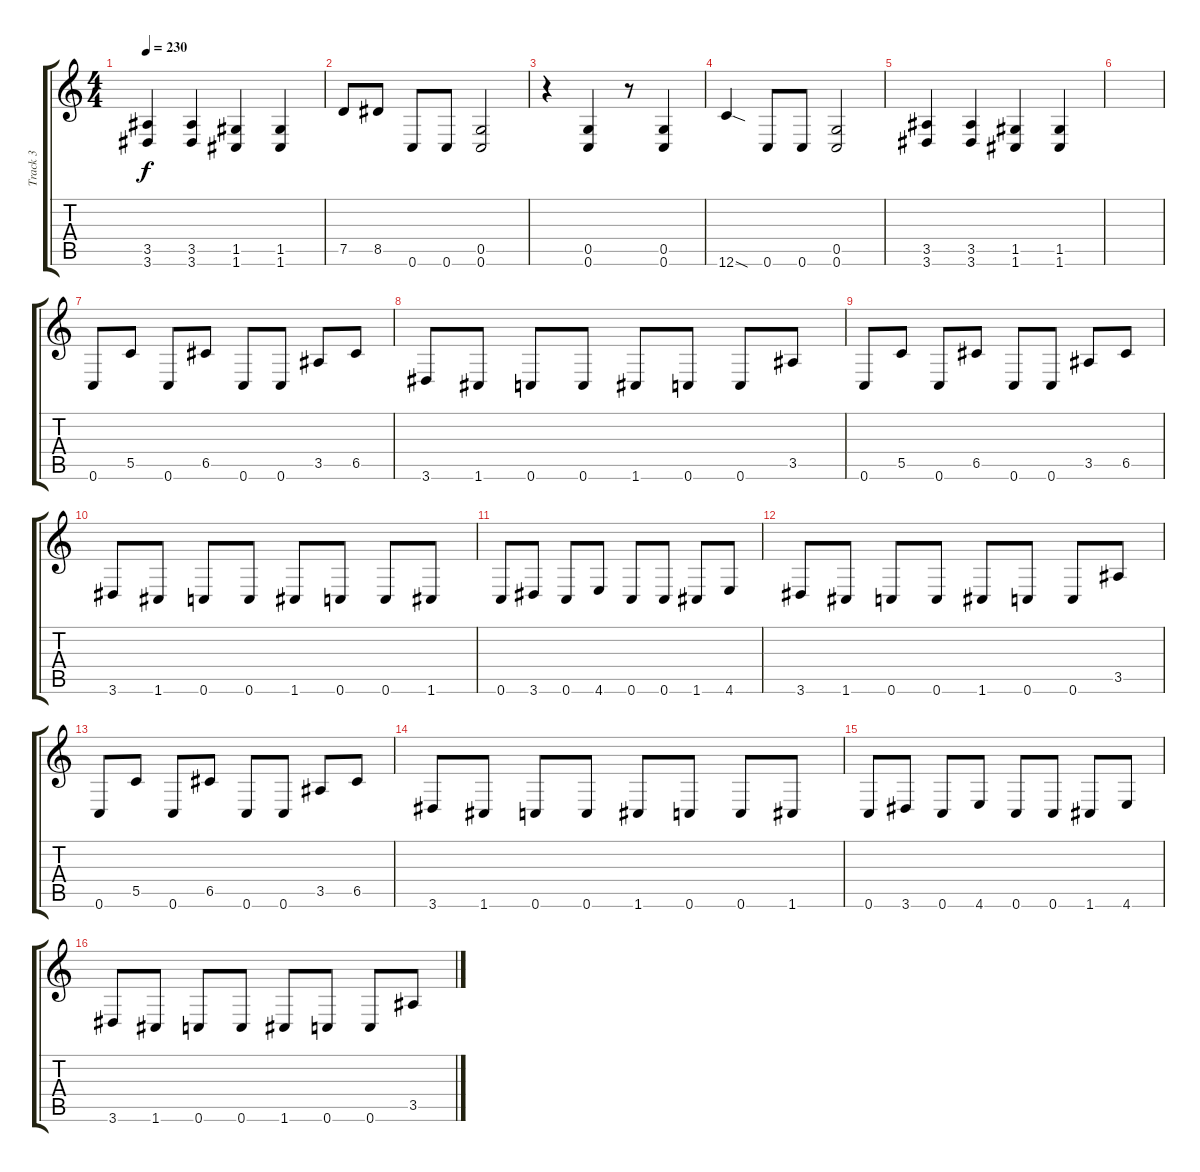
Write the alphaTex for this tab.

\track ("Track 3" "Track 3") {instrument distortionguitar}
\staff {score tabs}
\tuning (D4 A3 F3 C3 G2 C2) {hide}
\ts (4 4)
\tempo 230
\clef g2
\ks c
(3.5 3.6).4{dy f} (3.5 3.6).4 (1.5 1.6).4 (1.5 1.6).4 |
7.5.8 8.5.8 0.6.8 0.6.8 (0.5 0.6).2 |
r.4 (0.5 0.6).4 r.8 (0.5 0.6).4 |
12.6{sod}.4 0.6.8 0.6.8 (0.5 0.6).2 |
(3.5 3.6).4 (3.5 3.6).4 (1.5 1.6).4 (1.5 1.6).4 |
|
0.6.8 5.5.8 0.6.8 6.5.8 0.6.8 0.6.8 3.5.8 6.5.8 |
3.6.8 1.6.8 0.6.8 0.6.8 1.6.8 0.6.8 0.6.8 3.5.8 |
0.6.8 5.5.8 0.6.8 6.5.8 0.6.8 0.6.8 3.5.8 6.5.8 |
3.6.8 1.6.8 0.6.8 0.6.8 1.6.8 0.6.8 0.6.8 1.6.8 |
0.6.8 3.6.8 0.6.8 4.6.8 0.6.8 0.6.8 1.6.8 4.6.8 |
3.6.8 1.6.8 0.6.8 0.6.8 1.6.8 0.6.8 0.6.8 3.5.8 |
0.6.8 5.5.8 0.6.8 6.5.8 0.6.8 0.6.8 3.5.8 6.5.8 |
3.6.8 1.6.8 0.6.8 0.6.8 1.6.8 0.6.8 0.6.8 1.6.8 |
0.6.8 3.6.8 0.6.8 4.6.8 0.6.8 0.6.8 1.6.8 4.6.8 |
3.6.8 1.6.8 0.6.8 0.6.8 1.6.8 0.6.8 0.6.8 3.5.8
